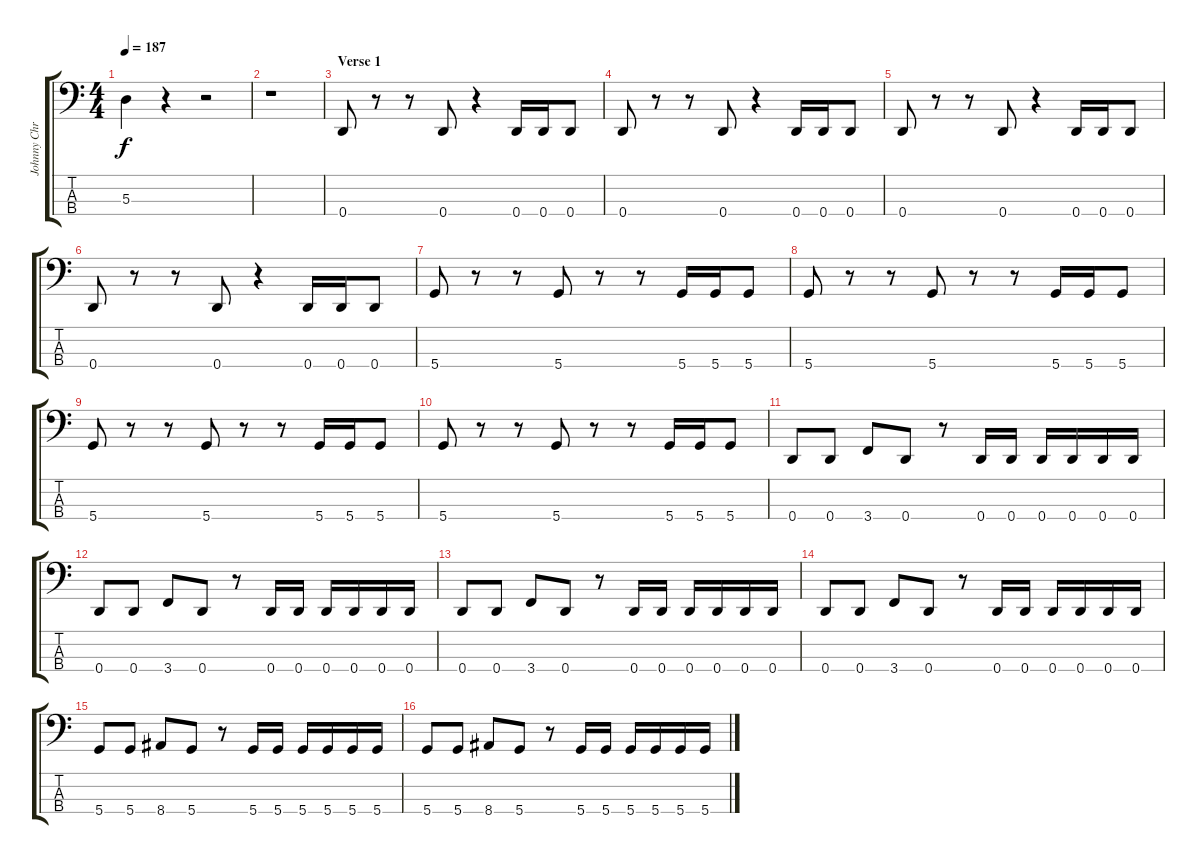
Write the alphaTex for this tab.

\track ("Johnny Christ (Bass)" "Johnny Chr") {instrument electricbasspick}
\staff {score tabs}
\tuning (G2 D2 A1 D1) {hide}
\ts (4 4)
\tempo 187
\clef f4
\ks c
5.3.4{dy f} r.4 r.2 |
r.1 |
\section ("" "Verse 1")
0.4.8 r.8 r.8 0.4.8 r.4 0.4.16 0.4.16 0.4.8 |
0.4.8 r.8 r.8 0.4.8 r.4 0.4.16 0.4.16 0.4.8 |
0.4.8 r.8 r.8 0.4.8 r.4 0.4.16 0.4.16 0.4.8 |
0.4.8 r.8 r.8 0.4.8 r.4 0.4.16 0.4.16 0.4.8 |
5.4.8 r.8 r.8 5.4.8 r.8 r.8 5.4.16 5.4.16 5.4.8 |
5.4.8 r.8 r.8 5.4.8 r.8 r.8 5.4.16 5.4.16 5.4.8 |
5.4.8 r.8 r.8 5.4.8 r.8 r.8 5.4.16 5.4.16 5.4.8 |
5.4.8 r.8 r.8 5.4.8 r.8 r.8 5.4.16 5.4.16 5.4.8 |
0.4.8 0.4.8 3.4.8 0.4.8 r.8 0.4.16 0.4.16 0.4.16 0.4.16 0.4.16 0.4.16 |
0.4.8 0.4.8 3.4.8 0.4.8 r.8 0.4.16 0.4.16 0.4.16 0.4.16 0.4.16 0.4.16 |
0.4.8 0.4.8 3.4.8 0.4.8 r.8 0.4.16 0.4.16 0.4.16 0.4.16 0.4.16 0.4.16 |
0.4.8 0.4.8 3.4.8 0.4.8 r.8 0.4.16 0.4.16 0.4.16 0.4.16 0.4.16 0.4.16 |
5.4.8 5.4.8 8.4.8 5.4.8 r.8 5.4.16 5.4.16 5.4.16 5.4.16 5.4.16 5.4.16 |
5.4.8 5.4.8 8.4.8 5.4.8 r.8 5.4.16 5.4.16 5.4.16 5.4.16 5.4.16 5.4.16
